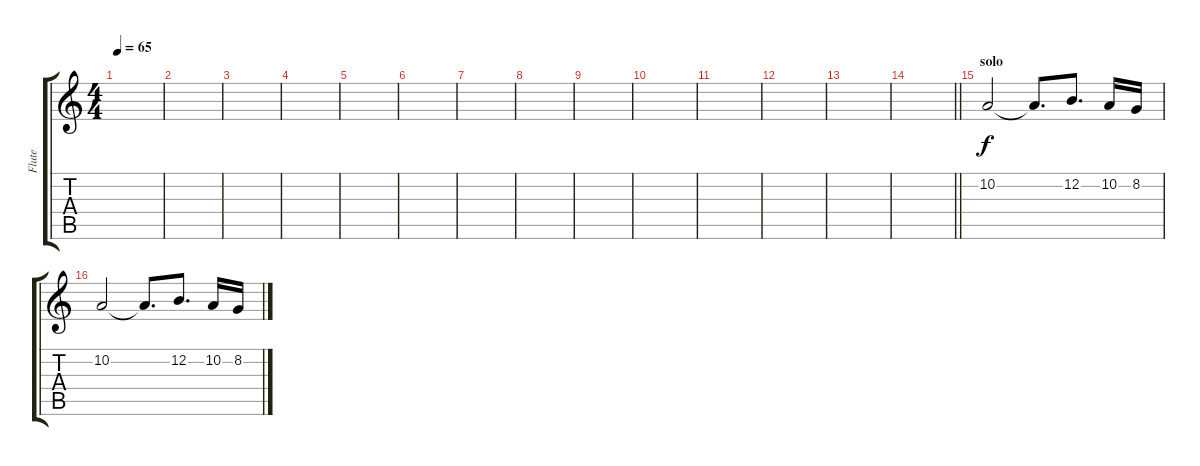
\track ("Flute" "Flute") {instrument flute}
\staff {score tabs}
\tuning (E4 B3 G3 D3 A2 E2) {hide}
\ts (4 4)
\tempo 65
\clef g2
\ks c
|
|
|
|
|
|
|
|
|
|
|
|
|
\barLineRight lightlight
|
\section ("" "solo")
10.2.2 10.2{t}.8{d} 12.2.8{d} 10.2.16 8.2.16 |
10.2.2 10.2{t}.8{d} 12.2.8{d} 10.2.16 8.2.16
